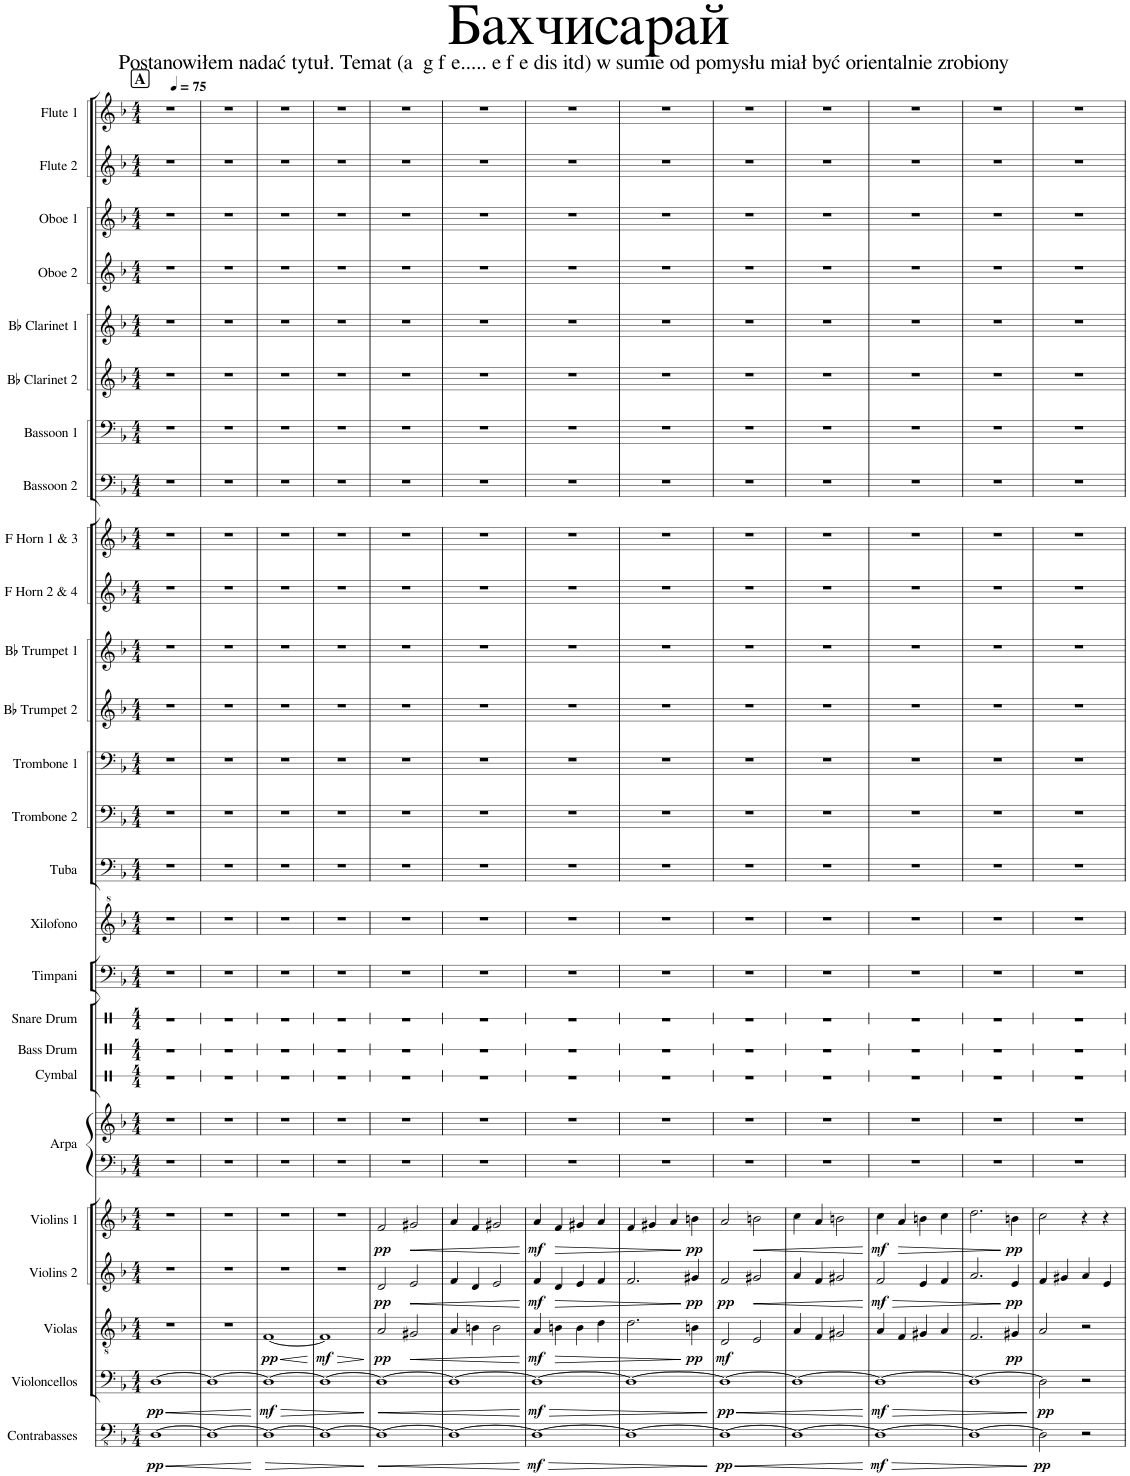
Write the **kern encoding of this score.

**kern	**dynam	**kern	**dynam	**kern	**dynam	**kern	**dynam	**kern	**dynam	**kern	**kern	**kern	**kern	**kern	**kern	**kern	**kern	**kern	**kern	**kern	**kern	**kern	**kern	**kern	**kern	**kern	**kern	**kern	**kern	**kern	**kern
*part26	*part26	*part25	*part25	*part24	*part24	*part23	*part23	*part22	*part22	*part21	*part21	*part20	*part19	*part18	*part17	*part16	*part15	*part14	*part13	*part12	*part11	*part10	*part9	*part8	*part7	*part6	*part5	*part4	*part3	*part2	*part1
*staff27	*staff27	*staff26	*staff26	*staff25	*staff25	*staff24	*staff24	*staff23	*staff23	*staff22	*staff21	*staff20	*staff19	*staff18	*staff17	*staff16	*staff15	*staff14	*staff13	*staff12	*staff11	*staff10	*staff9	*staff8	*staff7	*staff6	*staff5	*staff4	*staff3	*staff2	*staff1
*I"Contrabasses	*	*I"Violoncellos	*	*I"Violas	*	*I"Violins 2	*	*I"Violins 1	*	*I"Arpa	*	*I"Cymbal	*I"Bass Drum	*I"Snare Drum	*I"Timpani	*I"Xilofono	*I"Tuba	*I"Trombone 2	*I"Trombone 1	*I"Bb Trumpet 2	*I"Bb Trumpet 1	*I"F Horn 2 &amp; 4	*I"F Horn 1 &amp; 3	*I"Bassoon 2	*I"Bassoon 1	*I"Bb Clarinet 2	*I"Bb Clarinet 1	*I"Oboe 2	*I"Oboe 1	*I"Flute 2	*I"Flute 1
*I'Cbs.	*	*I'Vcs.	*	*I'Vlas.	*	*I'Vlns. 2	*	*I'Vlns. 1	*	*I'Ar.	*	*I'Cym.	*I'B. Dr.	*I'Sn. Dr.	*I'Timp.	*I'Xil.	*I'Tba.	*I'Tbn. 2	*I'Tbn. 1	*I'Bb Tpt. 2	*I'Bb Tpt. 1	*I'F Hn. 2 4	*I'F Hn. 1 3	*I'Bsn. 2	*I'Bsn. 1	*I'Bb Cl. 2	*I'Bb Cl. 1	*I'Ob. 2	*I'Ob. 1	*I'Fl. 2	*I'Fl. 1
*	*	*	*	*	*	*	*	*	*	*	*	*stria1	*stria1	*stria1	*	*	*	*	*	*	*	*	*	*	*	*	*	*	*	*	*
*clefFv4	*	*clefF4	*	*clefGv2	*	*clefG2	*	*clefG2	*	*clefF4	*clefG2	*clefX	*clefX	*clefX	*clefF4	*clefG^2	*clefF4	*clefF4	*clefF4	*clefG2	*clefG2	*clefG2	*clefG2	*clefF4	*clefF4	*clefG2	*clefG2	*clefG2	*clefG2	*clefG2	*clefG2
*	*	*	*	*	*	*	*	*	*	*	*	*	*	*	*	*	*	*	*	*ITrd1c2	*ITrd1c2	*ITrd4c7	*ITrd4c7	*	*	*ITrd1c2	*ITrd1c2	*	*	*	*
*k[b-]	*	*k[b-]	*	*k[b-]	*	*k[b-]	*	*k[b-]	*	*k[b-]	*k[b-]	*k[]	*k[]	*k[]	*k[b-]	*k[b-]	*k[b-]	*k[b-]	*k[b-]	*k[b-]	*k[b-]	*k[b-]	*k[b-]	*k[b-]	*k[b-]	*k[b-]	*k[b-]	*k[b-]	*k[b-]	*k[b-]	*k[b-]
*M4/4	*	*M4/4	*	*M4/4	*	*M4/4	*	*M4/4	*	*M4/4	*M4/4	*M4/4	*M4/4	*M4/4	*M4/4	*M4/4	*M4/4	*M4/4	*M4/4	*M4/4	*M4/4	*M4/4	*M4/4	*M4/4	*M4/4	*M4/4	*M4/4	*M4/4	*M4/4	*M4/4	*M4/4
*MM75	*	*MM75	*	*MM75	*	*MM75	*	*MM75	*	*MM75	*MM75	*MM75	*MM75	*MM75	*MM75	*MM75	*MM75	*MM75	*MM75	*MM75	*MM75	*MM75	*MM75	*MM75	*MM75	*MM75	*MM75	*MM75	*MM75	*MM75	*MM75
!!LO:REH:place=s1:a:B:cj:fs=14:t=A
=1	=1	=1	=1	=1	=1	=1	=1	=1	=1	=1	=1	=1	=1	=1	=1	=1	=1	=1	=1	=1	=1	=1	=1	=1	=1	=1	=1	=1	=1	=1	=1
!	!LO:HP:b	!	!LO:HP:b	!	!	!	!	!	!	!	!	!	!	!	!	!	!	!	!	!	!	!	!	!	!	!	!	!	!	!	!
!	!LO:DY:n=1:b	!	!LO:DY:n=1:b	!	!	!	!	!	!	!	!	!	!	!	!	!	!	!	!	!	!	!	!	!	!	!	!	!	!	!	!
[1DD	< pp	[1D	< pp	1r	.	1r	.	1r	.	1r	1r	1r	1r	1r	1r	1r	1r	1r	1r	1r	1r	1r	1r	1r	1r	1r	1r	1r	1r	1r	1r
=2	=2	=2	=2	=2	=2	=2	=2	=2	=2	=2	=2	=2	=2	=2	=2	=2	=2	=2	=2	=2	=2	=2	=2	=2	=2	=2	=2	=2	=2	=2	=2
1DD_	.	1D_	.	1r	.	1r	.	1r	.	1r	1r	1r	1r	1r	1r	1r	1r	1r	1r	1r	1r	1r	1r	1r	1r	1r	1r	1r	1r	1r	1r
.	[	.	[	.	.	.	.	.	.	.	.	.	.	.	.	.	.	.	.	.	.	.	.	.	.	.	.	.	.	.	.
=3	=3	=3	=3	=3	=3	=3	=3	=3	=3	=3	=3	=3	=3	=3	=3	=3	=3	=3	=3	=3	=3	=3	=3	=3	=3	=3	=3	=3	=3	=3	=3
!	!LO:HP:b	!	!LO:HP:b	!	!LO:HP:b	!	!	!	!	!	!	!	!	!	!	!	!	!	!	!	!	!	!	!	!	!	!	!	!	!	!
!	!	!	!LO:DY:n=1:b	!	!LO:DY:n=1:b	!	!	!	!	!	!	!	!	!	!	!	!	!	!	!	!	!	!	!	!	!	!	!	!	!	!
1DD_	>	1D_	> mf	[1F	< pp	1r	.	1r	.	1r	1r	1r	1r	1r	1r	1r	1r	1r	1r	1r	1r	1r	1r	1r	1r	1r	1r	1r	1r	1r	1r
.	.	.	.	.	[	.	.	.	.	.	.	.	.	.	.	.	.	.	.	.	.	.	.	.	.	.	.	.	.	.	.
=4	=4	=4	=4	=4	=4	=4	=4	=4	=4	=4	=4	=4	=4	=4	=4	=4	=4	=4	=4	=4	=4	=4	=4	=4	=4	=4	=4	=4	=4	=4	=4
!	!	!	!	!	!LO:HP:b	!	!	!	!	!	!	!	!	!	!	!	!	!	!	!	!	!	!	!	!	!	!	!	!	!	!
!	!	!	!	!	!LO:DY:n=1:b	!	!	!	!	!	!	!	!	!	!	!	!	!	!	!	!	!	!	!	!	!	!	!	!	!	!
1DD_	.	1D_	.	1F]	> mf	1r	.	1r	.	1r	1r	1r	1r	1r	1r	1r	1r	1r	1r	1r	1r	1r	1r	1r	1r	1r	1r	1r	1r	1r	1r
.	]	.	]	.	]	.	.	.	.	.	.	.	.	.	.	.	.	.	.	.	.	.	.	.	.	.	.	.	.	.	.
=5	=5	=5	=5	=5	=5	=5	=5	=5	=5	=5	=5	=5	=5	=5	=5	=5	=5	=5	=5	=5	=5	=5	=5	=5	=5	=5	=5	=5	=5	=5	=5
!	!LO:HP:b	!	!LO:HP:b	!	!LO:DY:b	!	!LO:DY:b	!	!LO:DY:b	!	!	!	!	!	!	!	!	!	!	!	!	!	!	!	!	!	!	!	!	!	!
1DD_	<	1D_	<	2A/	pp	2d/	pp	2f/	pp	1r	1r	1r	1r	1r	1r	1r	1r	1r	1r	1r	1r	1r	1r	1r	1r	1r	1r	1r	1r	1r	1r
!	!	!	!	!	!LO:HP:b	!	!LO:HP:b	!	!LO:HP:b	!	!	!	!	!	!	!	!	!	!	!	!	!	!	!	!	!	!	!	!	!	!
.	.	.	.	2G#X/	<	2e/	<	2g#X/	<	.	.	.	.	.	.	.	.	.	.	.	.	.	.	.	.	.	.	.	.	.	.
=6	=6	=6	=6	=6	=6	=6	=6	=6	=6	=6	=6	=6	=6	=6	=6	=6	=6	=6	=6	=6	=6	=6	=6	=6	=6	=6	=6	=6	=6	=6	=6
1DD_	.	1D_	.	4A/	.	4f/	.	4a/	.	1r	1r	1r	1r	1r	1r	1r	1r	1r	1r	1r	1r	1r	1r	1r	1r	1r	1r	1r	1r	1r	1r
.	.	.	.	4Bn\	.	4d/	.	4f/	.	.	.	.	.	.	.	.	.	.	.	.	.	.	.	.	.	.	.	.	.	.	.
.	.	.	.	2B\	.	2e/	.	2g#X/	.	.	.	.	.	.	.	.	.	.	.	.	.	.	.	.	.	.	.	.	.	.	.
.	[	.	[	.	[	.	[	.	[	.	.	.	.	.	.	.	.	.	.	.	.	.	.	.	.	.	.	.	.	.	.
=7	=7	=7	=7	=7	=7	=7	=7	=7	=7	=7	=7	=7	=7	=7	=7	=7	=7	=7	=7	=7	=7	=7	=7	=7	=7	=7	=7	=7	=7	=7	=7
!	!LO:HP:b	!	!LO:HP:b	!	!	!	!	!	!	!	!	!	!	!	!	!	!	!	!	!	!	!	!	!	!	!	!	!	!	!	!
!	!LO:DY:n=1:b	!	!LO:DY:n=1:b	!	!LO:DY:b	!	!LO:DY:b	!	!LO:DY:b	!	!	!	!	!	!	!	!	!	!	!	!	!	!	!	!	!	!	!	!	!	!
1DD_	> mf	1D_	> mf	4A/	mf	4f/	mf	4a/	mf	1r	1r	1r	1r	1r	1r	1r	1r	1r	1r	1r	1r	1r	1r	1r	1r	1r	1r	1r	1r	1r	1r
!	!	!	!	!	!LO:HP:b	!	!LO:HP:b	!	!LO:HP:b	!	!	!	!	!	!	!	!	!	!	!	!	!	!	!	!	!	!	!	!	!	!
.	.	.	.	4Bn\	>	4d/	>	4f/	>	.	.	.	.	.	.	.	.	.	.	.	.	.	.	.	.	.	.	.	.	.	.
.	.	.	.	4B\	.	4e/	.	4g#X/	.	.	.	.	.	.	.	.	.	.	.	.	.	.	.	.	.	.	.	.	.	.	.
.	.	.	.	4d\	.	4f/	.	4a/	.	.	.	.	.	.	.	.	.	.	.	.	.	.	.	.	.	.	.	.	.	.	.
=8	=8	=8	=8	=8	=8	=8	=8	=8	=8	=8	=8	=8	=8	=8	=8	=8	=8	=8	=8	=8	=8	=8	=8	=8	=8	=8	=8	=8	=8	=8	=8
1DD_	.	1D_	.	2.d\	.	2.f/	.	4f/	.	1r	1r	1r	1r	1r	1r	1r	1r	1r	1r	1r	1r	1r	1r	1r	1r	1r	1r	1r	1r	1r	1r
.	.	.	.	.	.	.	.	4g#X/	.	.	.	.	.	.	.	.	.	.	.	.	.	.	.	.	.	.	.	.	.	.	.
.	.	.	.	.	.	.	.	4a/	.	.	.	.	.	.	.	.	.	.	.	.	.	.	.	.	.	.	.	.	.	.	.
!	!	!	!	!	!LO:DY:n=1:b	!	!LO:DY:n=1:b	!	!LO:DY:n=1:b	!	!	!	!	!	!	!	!	!	!	!	!	!	!	!	!	!	!	!	!	!	!
.	.	.	.	4Bn\	] pp	4g#X/	] pp	4bn\	] pp	.	.	.	.	.	.	.	.	.	.	.	.	.	.	.	.	.	.	.	.	.	.
.	]	.	]	.	.	.	.	.	.	.	.	.	.	.	.	.	.	.	.	.	.	.	.	.	.	.	.	.	.	.	.
=9	=9	=9	=9	=9	=9	=9	=9	=9	=9	=9	=9	=9	=9	=9	=9	=9	=9	=9	=9	=9	=9	=9	=9	=9	=9	=9	=9	=9	=9	=9	=9
!	!LO:HP:b	!	!LO:HP:b	!	!	!	!	!	!	!	!	!	!	!	!	!	!	!	!	!	!	!	!	!	!	!	!	!	!	!	!
!	!LO:DY:n=1:b	!	!LO:DY:n=1:b	!	!LO:DY:b	!	!LO:DY:b	!	!	!	!	!	!	!	!	!	!	!	!	!	!	!	!	!	!	!	!	!	!	!	!
1DD_	< pp	1D_	< pp	2D/	mf	2f/	pp	2a/	.	1r	1r	1r	1r	1r	1r	1r	1r	1r	1r	1r	1r	1r	1r	1r	1r	1r	1r	1r	1r	1r	1r
!	!	!	!	!	!	!	!LO:HP:b	!	!LO:HP:b	!	!	!	!	!	!	!	!	!	!	!	!	!	!	!	!	!	!	!	!	!	!
.	.	.	.	2E/	.	2g#X/	<	2bn\	<	.	.	.	.	.	.	.	.	.	.	.	.	.	.	.	.	.	.	.	.	.	.
=10	=10	=10	=10	=10	=10	=10	=10	=10	=10	=10	=10	=10	=10	=10	=10	=10	=10	=10	=10	=10	=10	=10	=10	=10	=10	=10	=10	=10	=10	=10	=10
1DD_	.	1D_	.	4A/	.	4a/	.	4cc\	.	1r	1r	1r	1r	1r	1r	1r	1r	1r	1r	1r	1r	1r	1r	1r	1r	1r	1r	1r	1r	1r	1r
.	.	.	.	4F/	.	4f/	.	4a/	.	.	.	.	.	.	.	.	.	.	.	.	.	.	.	.	.	.	.	.	.	.	.
.	.	.	.	2G#X/	.	2g#X/	.	2bn\	.	.	.	.	.	.	.	.	.	.	.	.	.	.	.	.	.	.	.	.	.	.	.
.	[	.	[	.	.	.	[	.	[	.	.	.	.	.	.	.	.	.	.	.	.	.	.	.	.	.	.	.	.	.	.
=11	=11	=11	=11	=11	=11	=11	=11	=11	=11	=11	=11	=11	=11	=11	=11	=11	=11	=11	=11	=11	=11	=11	=11	=11	=11	=11	=11	=11	=11	=11	=11
!	!LO:HP:b	!	!LO:HP:b	!	!	!	!LO:HP:b	!	!	!	!	!	!	!	!	!	!	!	!	!	!	!	!	!	!	!	!	!	!	!	!
!	!LO:DY:n=1:b	!	!LO:DY:n=1:b	!	!	!	!LO:DY:n=1:b	!	!LO:DY:b	!	!	!	!	!	!	!	!	!	!	!	!	!	!	!	!	!	!	!	!	!	!
1DD_	> mf	1D_	> mf	4A/	.	2f/	> mf	4cc\	mf	1r	1r	1r	1r	1r	1r	1r	1r	1r	1r	1r	1r	1r	1r	1r	1r	1r	1r	1r	1r	1r	1r
!	!	!	!	!	!	!	!	!	!LO:HP:b	!	!	!	!	!	!	!	!	!	!	!	!	!	!	!	!	!	!	!	!	!	!
.	.	.	.	4F/	.	.	.	4a/	>	.	.	.	.	.	.	.	.	.	.	.	.	.	.	.	.	.	.	.	.	.	.
.	.	.	.	4G#X/	.	4e/	.	4bn\	.	.	.	.	.	.	.	.	.	.	.	.	.	.	.	.	.	.	.	.	.	.	.
.	.	.	.	4A/	.	4f/	.	4cc\	.	.	.	.	.	.	.	.	.	.	.	.	.	.	.	.	.	.	.	.	.	.	.
=12	=12	=12	=12	=12	=12	=12	=12	=12	=12	=12	=12	=12	=12	=12	=12	=12	=12	=12	=12	=12	=12	=12	=12	=12	=12	=12	=12	=12	=12	=12	=12
1DD_	.	1D_	.	2.F/	.	2.a/	.	2.dd\	.	1r	1r	1r	1r	1r	1r	1r	1r	1r	1r	1r	1r	1r	1r	1r	1r	1r	1r	1r	1r	1r	1r
!	!	!	!	!	!LO:DY:b	!	!LO:DY:n=1:b	!	!LO:DY:n=1:b	!	!	!	!	!	!	!	!	!	!	!	!	!	!	!	!	!	!	!	!	!	!
.	.	.	.	4G#X/	pp	4e/	] pp	4bn\	] pp	.	.	.	.	.	.	.	.	.	.	.	.	.	.	.	.	.	.	.	.	.	.
.	]	.	]	.	.	.	.	.	.	.	.	.	.	.	.	.	.	.	.	.	.	.	.	.	.	.	.	.	.	.	.
=13	=13	=13	=13	=13	=13	=13	=13	=13	=13	=13	=13	=13	=13	=13	=13	=13	=13	=13	=13	=13	=13	=13	=13	=13	=13	=13	=13	=13	=13	=13	=13
!	!LO:DY:b	!	!LO:DY:b	!	!	!	!	!	!	!	!	!	!	!	!	!	!	!	!	!	!	!	!	!	!	!	!	!	!	!	!
2DD\]	pp	2D\]	pp	2A/	.	4f/	.	2cc\	.	1r	1r	1r	1r	1r	1r	1r	1r	1r	1r	1r	1r	1r	1r	1r	1r	1r	1r	1r	1r	1r	1r
.	.	.	.	.	.	4g#X/	.	.	.	.	.	.	.	.	.	.	.	.	.	.	.	.	.	.	.	.	.	.	.	.	.
2r	.	2r	.	2r	.	4a/	.	4r	.	.	.	.	.	.	.	.	.	.	.	.	.	.	.	.	.	.	.	.	.	.	.
.	.	.	.	.	.	4e/	.	4r	.	.	.	.	.	.	.	.	.	.	.	.	.	.	.	.	.	.	.	.	.	.	.
=	=	=	=	=	=	=	=	=	=	=	=	=	=	=	=	=	=	=	=	=	=	=	=	=	=	=	=	=	=	=	=
*-	*-	*-	*-	*-	*-	*-	*-	*-	*-	*-	*-	*-	*-	*-	*-	*-	*-	*-	*-	*-	*-	*-	*-	*-	*-	*-	*-	*-	*-	*-	*-
